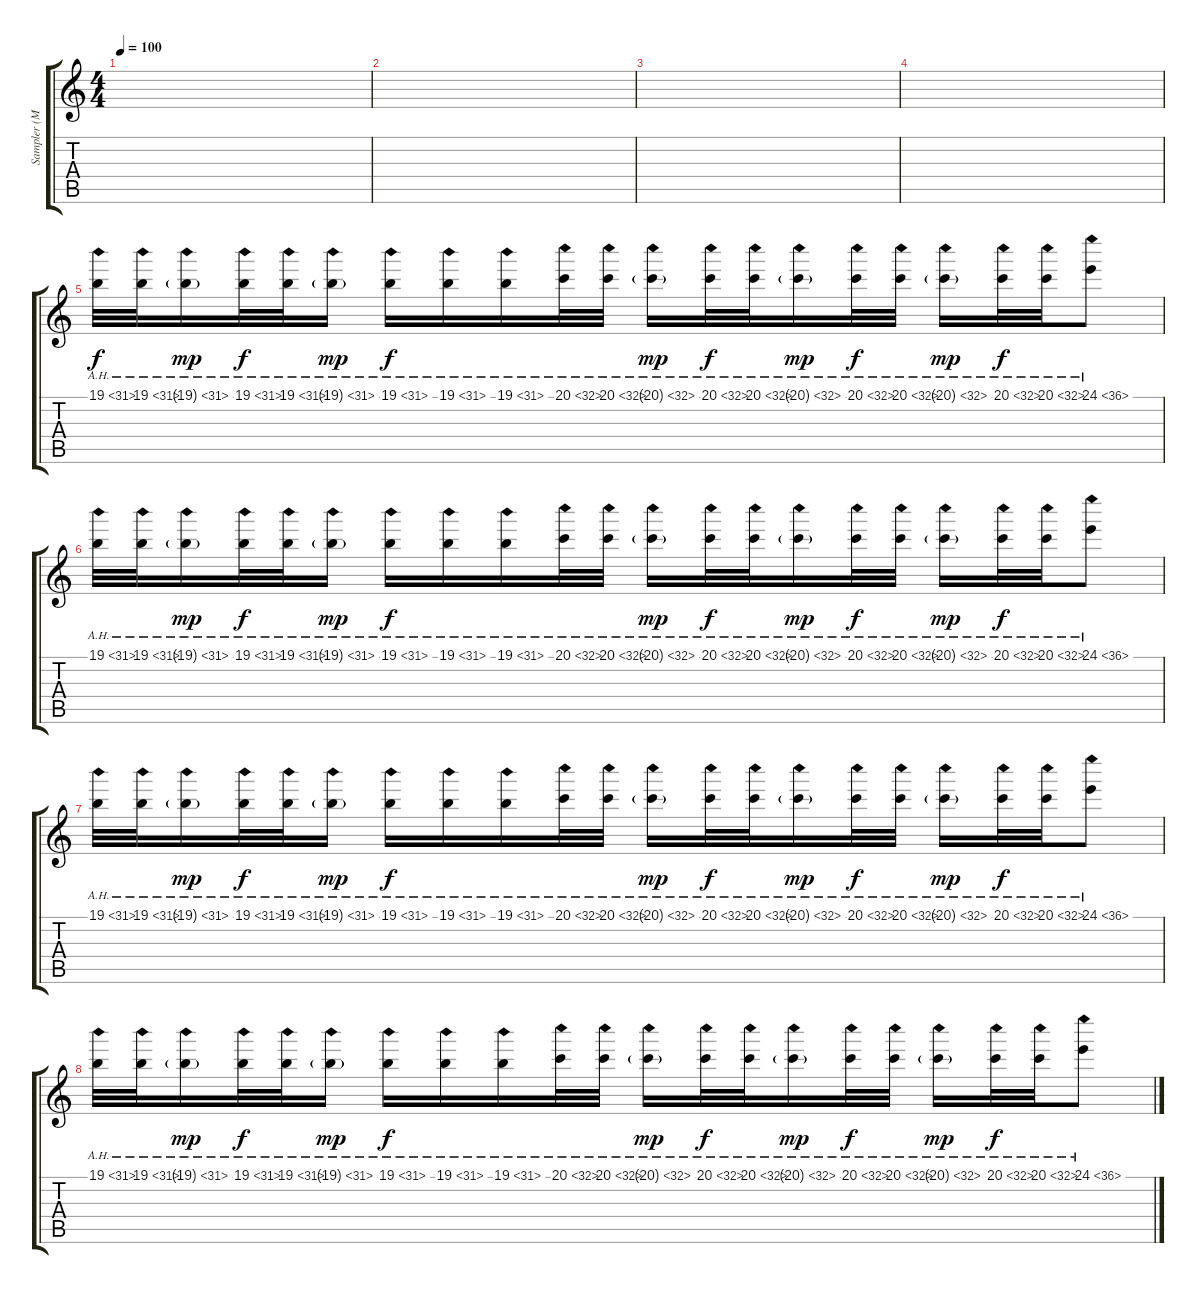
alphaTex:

\track ("Sampler (Mr.Hahn)" "Sampler (M") {instrument flute}
\staff {score tabs}
\tuning (E4 B3 G3 D3 A2 E2) {hide}
\ts (4 4)
\tempo 100
\clef g2
\ks c
|
|
|
|
19.1{ah 12}.32{balance 8} 19.1{ah 12}.32 19.1{ah 12 g}.16{dy mp} 19.1{ah 12}.32{dy f} 19.1{ah 12}.32 19.1{ah 12 g}.16{dy mp} 19.1{ah 12}.16{dy f} 19.1{ah 12}.16 19.1{ah 12}.16 20.1{ah 12}.32 20.1{ah 12}.32 20.1{ah 12 g}.16{dy mp} 20.1{ah 12}.32{dy f} 20.1{ah 12}.32 20.1{ah 12 g}.16{dy mp} 20.1{ah 12}.32{dy f} 20.1{ah 12}.32 20.1{ah 12 g}.16{dy mp} 20.1{ah 12}.32{dy f} 20.1{ah 12}.32 24.1{ah 12}.8 |
19.1{ah 12}.32{balance 8} 19.1{ah 12}.32 19.1{ah 12 g}.16{dy mp} 19.1{ah 12}.32{dy f} 19.1{ah 12}.32 19.1{ah 12 g}.16{dy mp} 19.1{ah 12}.16{dy f} 19.1{ah 12}.16 19.1{ah 12}.16 20.1{ah 12}.32 20.1{ah 12}.32 20.1{ah 12 g}.16{dy mp} 20.1{ah 12}.32{dy f} 20.1{ah 12}.32 20.1{ah 12 g}.16{dy mp} 20.1{ah 12}.32{dy f} 20.1{ah 12}.32 20.1{ah 12 g}.16{dy mp} 20.1{ah 12}.32{dy f} 20.1{ah 12}.32 24.1{ah 12}.8 |
19.1{ah 12}.32{balance 8} 19.1{ah 12}.32 19.1{ah 12 g}.16{dy mp} 19.1{ah 12}.32{dy f} 19.1{ah 12}.32 19.1{ah 12 g}.16{dy mp} 19.1{ah 12}.16{dy f} 19.1{ah 12}.16 19.1{ah 12}.16 20.1{ah 12}.32 20.1{ah 12}.32 20.1{ah 12 g}.16{dy mp} 20.1{ah 12}.32{dy f} 20.1{ah 12}.32 20.1{ah 12 g}.16{dy mp} 20.1{ah 12}.32{dy f} 20.1{ah 12}.32 20.1{ah 12 g}.16{dy mp} 20.1{ah 12}.32{dy f} 20.1{ah 12}.32 24.1{ah 12}.8 |
19.1{ah 12}.32{balance 8} 19.1{ah 12}.32 19.1{ah 12 g}.16{dy mp} 19.1{ah 12}.32{dy f} 19.1{ah 12}.32 19.1{ah 12 g}.16{dy mp} 19.1{ah 12}.16{dy f} 19.1{ah 12}.16 19.1{ah 12}.16 20.1{ah 12}.32 20.1{ah 12}.32 20.1{ah 12 g}.16{dy mp} 20.1{ah 12}.32{dy f} 20.1{ah 12}.32 20.1{ah 12 g}.16{dy mp} 20.1{ah 12}.32{dy f} 20.1{ah 12}.32 20.1{ah 12 g}.16{dy mp} 20.1{ah 12}.32{dy f} 20.1{ah 12}.32 24.1{ah 12}.8
